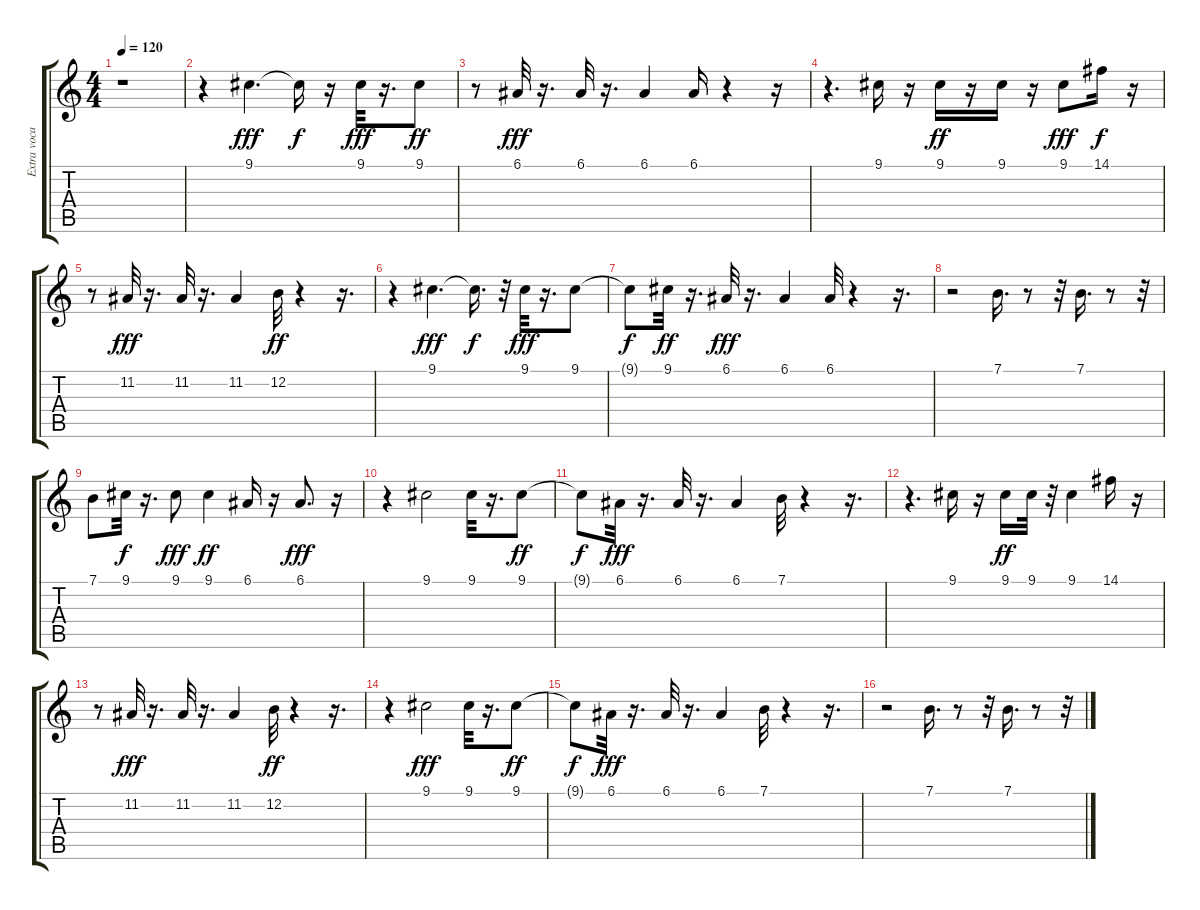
\track ("Extra vocals" "Extra voca") {instrument sopranosax}
\staff {score tabs}
\tuning (E4 B3 G3 D3 A2 E2) {hide}
\ts (4 4)
\tempo 120
\clef g2
\ks c
r.1{dy f} |
r.4 9.1.4{d dy fff} 9.1{t}.16{dy f} r.16 9.1.32{dy fff} r.16{d} 9.1.8{dy ff} |
r.8 6.1.32{dy fff} r.16{d} 6.1.32 r.16{d} 6.1.4 6.1.16 r.4 r.16 |
r.4{d} 9.1.16 r.16 9.1.16{dy ff} r.16 9.1.16 r.16 9.1.8{dy fff} 14.1.16{dy f} r.16 |
r.8 11.2.32{dy fff} r.16{d} 11.2.32 r.16{d} 11.2.4 12.2.32{dy ff} r.4 r.16{d} |
r.4 9.1.4{d dy fff} 9.1{t}.16{d dy f} r.32 9.1.32{dy fff} r.16{d} 9.1.8 |
9.1{t}.8{dy f} 9.1.32{dy ff} r.16{d} 6.1.32{dy fff} r.16{d} 6.1.4 6.1.32 r.4 r.16{d} |
r.2 7.1.16{d} r.8 r.32 7.1.16{d} r.8 r.32 |
7.1.8 9.1.32{dy f} r.16{d} 9.1.8{dy fff} 9.1.4{dy ff} 6.1.16 r.16 6.1.8{d dy fff} r.16 |
r.4 9.1.2 9.1.32 r.16{d} 9.1.8{dy ff} |
9.1{t}.8{dy f} 6.1.32{dy fff} r.16{d} 6.1.32 r.16{d} 6.1.4 7.1.32 r.4 r.16{d} |
r.4{d} 9.1.16 r.16 9.1.16{dy ff} 9.1.32 r.32 9.1.4 14.1.16 r.16 |
r.8 11.2.32{dy fff} r.16{d} 11.2.32 r.16{d} 11.2.4 12.2.32{dy ff} r.4 r.16{d} |
r.4 9.1.2{dy fff} 9.1.32 r.16{d} 9.1.8{dy ff} |
9.1{t}.8{dy f} 6.1.32{dy fff} r.16{d} 6.1.32 r.16{d} 6.1.4 7.1.32 r.4 r.16{d} |
r.2 7.1.16{d} r.8 r.32 7.1.16{d} r.8 r.32
